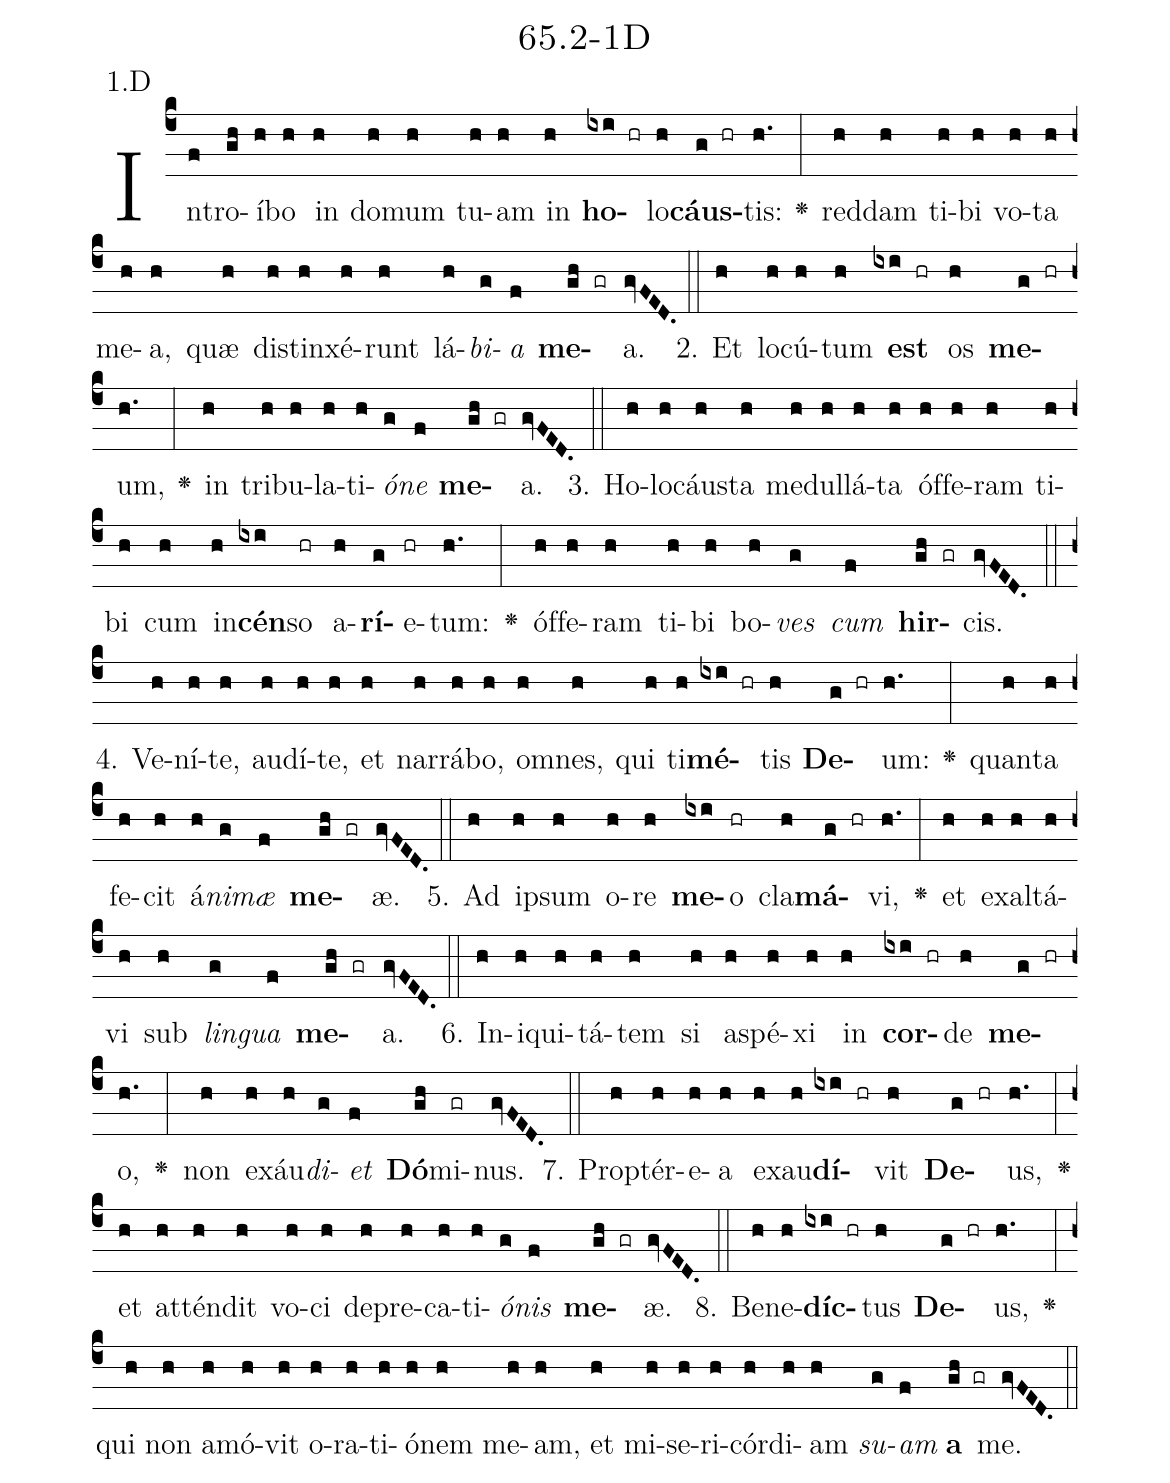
name: 65.2-1D;
annotation: 1.D;
%%
(c4)In(f)tro(gh)í(h)bo(h) in(h) do(h)mum(h) tu(h)am(h) in(h) <b>ho</b>(ixi hr)lo(h)<b>cáus</b>(g hr)tis:(h.) <v>\greheightstar</v>(:) red(h)dam(h) ti(h)bi(h) vo(h)ta(h) me(h)a,(h) quæ(h) di(h)stin(h)xé(h)runt(h) lá(h)<i>bi</i>(g)<i>a</i>(f) <b>me</b>(gh gr)a.(gvFED.) (::)
2. Et(h) lo(h)cú(h)tum(h) <b>est</b>(ixi hr) os(h) <b>me</b>(g hr)um,(h.) <v>\greheightstar</v>(:) in(h) tri(h)bu(h)la(h)ti(h)<i>ó</i>(g)<i>ne</i>(f) <b>me</b>(gh gr)a.(gvFED.) (::)
3. Ho(h)lo(h)cáus(h)ta(h) me(h)dul(h)lá(h)ta(h) óf(h)fe(h)ram(h) ti(h)bi(h) cum(h) in(h)<b>cén</b>(ixi)so(hr) a(h)<b>rí</b>(g)e(hr)tum:(h.) <v>\greheightstar</v>(:) óf(h)fe(h)ram(h) ti(h)bi(h) bo(h)<i>ves</i>(g) <i>cum</i>(f) <b>hir</b>(gh gr)cis.(gvFED.) (::)
4. Ve(h)ní(h)te,(h) au(h)dí(h)te,(h) et(h) nar(h)rá(h)bo,(h) om(h)nes,(h) qui(h) ti(h)<b>mé</b>(ixi hr)tis(h) <b>De</b>(g hr)um:(h.) <v>\greheightstar</v>(:) quan(h)ta(h) fe(h)cit(h) á(h)<i>ni</i>(g)<i>mæ</i>(f) <b>me</b>(gh gr)æ.(gvFED.) (::)
5. Ad(h) ip(h)sum(h) o(h)re(h) <b>me</b>(ixi)o(hr) cla(h)<b>má</b>(g hr)vi,(h.) <v>\greheightstar</v>(:) et(h) ex(h)al(h)tá(h)vi(h) sub(h) <i>lin</i>(g)<i>gua</i>(f) <b>me</b>(gh gr)a.(gvFED.) (::)
6. In(h)i(h)qui(h)tá(h)tem(h) si(h) a(h)spé(h)xi(h) in(h) <b>cor</b>(ixi hr)de(h) <b>me</b>(g hr)o,(h.) <v>\greheightstar</v>(:) non(h) ex(h)áu(h)<i>di</i>(g)<i>et</i>(f) <b>Dó</b>(gh)mi(gr)nus.(gvFED.) (::)
7. Prop(h)tér(h)e(h)a(h) ex(h)au(h)<b>dí</b>(ixi hr)vit(h) <b>De</b>(g hr)us,(h.) <v>\greheightstar</v>(:) et(h) at(h)tén(h)dit(h) vo(h)ci(h) de(h)pre(h)ca(h)ti(h)<i>ó</i>(g)<i>nis</i>(f) <b>me</b>(gh gr)æ.(gvFED.) (::)
8. Be(h)ne(h)<b>díc</b>(ixi hr)tus(h) <b>De</b>(g hr)us,(h.) <v>\greheightstar</v>(:) qui(h) non(h) a(h)mó(h)vit(h) o(h)ra(h)ti(h)ó(h)nem(h) me(h)am,(h) et(h) mi(h)se(h)ri(h)cór(h)di(h)am(h) <i>su</i>(g)<i>am</i>(f) <b>a</b>(gh gr) me.(gvFED.) (::)
